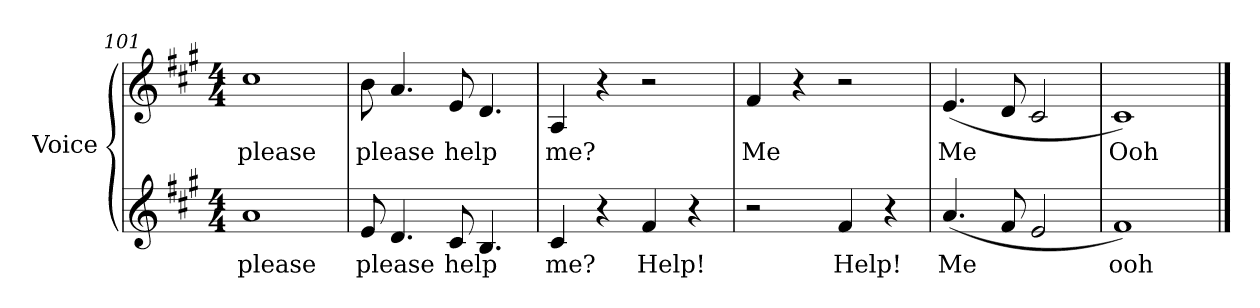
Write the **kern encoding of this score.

**kern	**text	**kern	**text
*part2	*part2	*part1	*part1
*staff2	*staff2	*staff1	*staff1
*I"Voice	*	*I"Voice	*
*I'Voice	*	*I'Voice	*
*clefG2	*	*clefG2	*
*k[f#c#g#]	*	*k[f#c#g#]	*
*A:	*	*A:	*
*M4/4	*	*M4/4	*
=101	=101	=101	=101
!	!LO:LY:b:color=#000000	!	!
!	!	!	!LO:LY:b:color=#000000
1ai	please	1cc#i	please
!!LO:LB:g=z
=102	=102	=102	=102
!	!LO:LY:b:color=#000000	!	!
!	!	!	!LO:LY:b:color=#000000
8ei/	please	8bi\	please
4.di/	.	4.ai/	.
!	!LO:LY:b:color=#000000	!	!
!	!	!	!LO:LY:b:color=#000000
8c#i/	help	8ei/	help
4.Bi/	.	4.di/	.
=103	=103	=103	=103
!	!LO:LY:b:color=#000000	!	!
!	!	!	!LO:LY:b:color=#000000
4c#i/	me?	4Ai/	me?
4r	.	4r	.
!	!LO:LY:b:color=#000000	!	!
4f#i/	Help!	2r	.
4r	.	.	.
=104	=104	=104	=104
!	!	!	!LO:LY:b:color=#000000
2r	.	4f#i/	Me
.	.	4r	.
!	!LO:LY:b:color=#000000	!	!
4f#i/	Help!	2r	.
4r	.	.	.
=105	=105	=105	=105
!	!LO:LY:b:color=#000000	!	!
!	!	!	!LO:LY:b:color=#000000
(4.ai/	Me	(4.ei/	Me
8f#i/	.	8di/	.
2ei/	.	2c#i/	.
=106	=106	=106	=106
!	!LO:LY:b:color=#000000	!	!
!	!	!	!LO:LY:b:color=#000000
1f#i)	ooh	1c#i)	Ooh
==	==	==	==
*-	*-	*-	*-
